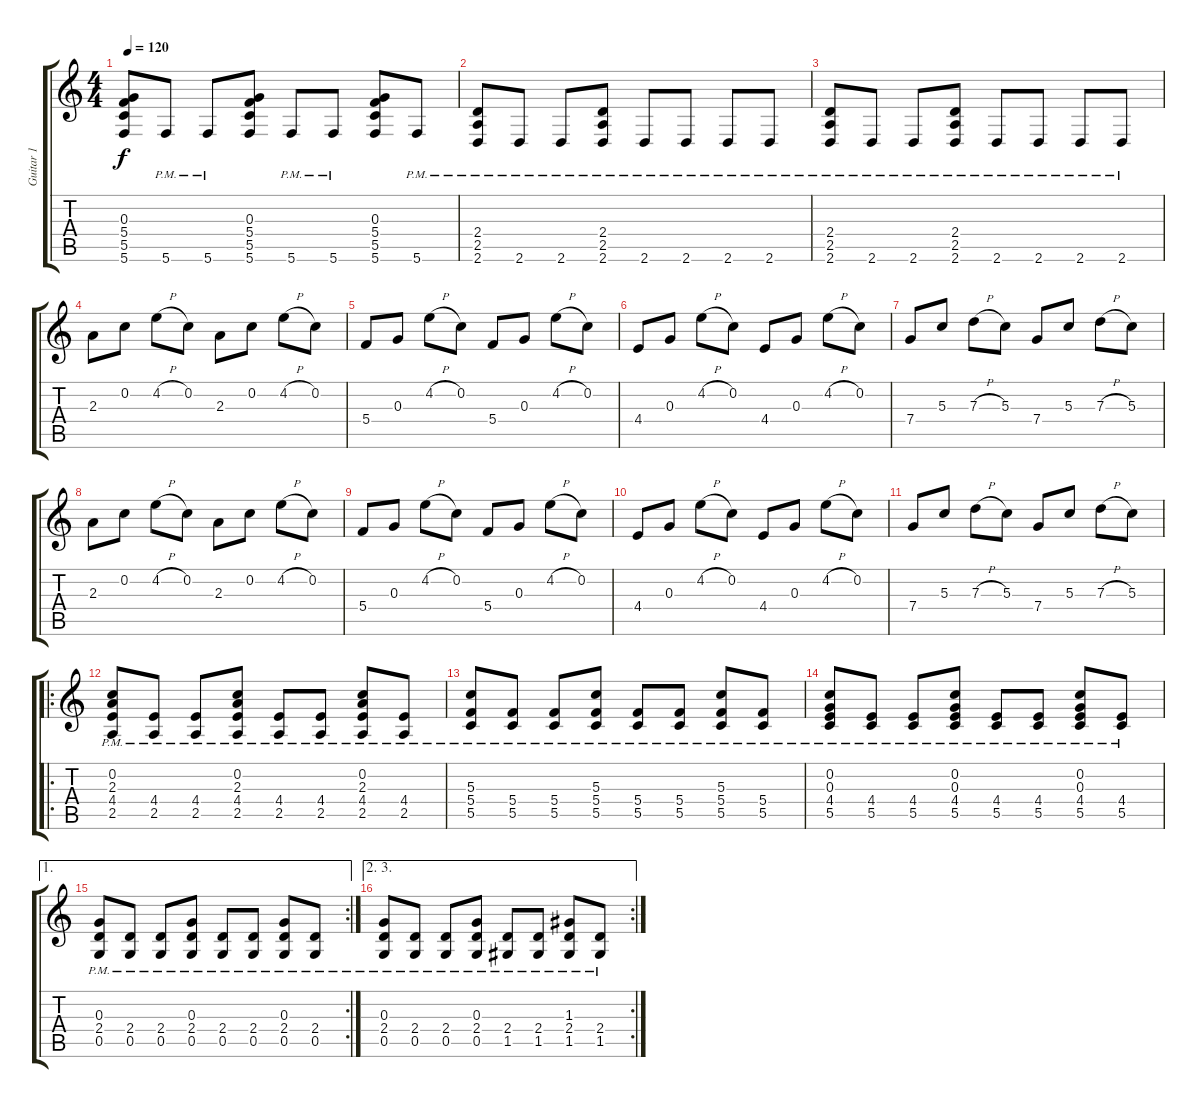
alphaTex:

\track ("Guitar 1" "Guitar 1") {instrument acousticguitarsteel}
\staff {score tabs}
\tuning (E4 C4 G3 C3 G2 C2) {hide}
\ts (4 4)
\tempo 120
\clef g2
\ks c
(0.3 5.4 5.5 5.6).8{dy f} 5.6{pm}.8 5.6{pm}.8 (0.3 5.4 5.5 5.6).8 5.6{pm}.8 5.6{pm}.8 (0.3 5.4 5.5 5.6).8 5.6{pm}.8 |
(2.4{pm} 2.5{pm} 2.6{pm}).8 2.6{pm}.8 2.6{pm}.8 (2.4{pm} 2.5{pm} 2.6{pm}).8 2.6{pm}.8 2.6{pm}.8 2.6{pm}.8 2.6{pm}.8 |
(2.4{pm} 2.5{pm} 2.6{pm}).8 2.6{pm}.8 2.6{pm}.8 (2.4{pm} 2.5{pm} 2.6{pm}).8 2.6{pm}.8 2.6{pm}.8 2.6{pm}.8 2.6{pm}.8 |
2.3.8 0.2.8 4.2{h}.8 0.2.8 2.3.8 0.2.8 4.2{h}.8 0.2.8 |
5.4.8 0.3.8 4.2{h}.8 0.2.8 5.4.8 0.3.8 4.2{h}.8 0.2.8 |
4.4.8 0.3.8 4.2{h}.8 0.2.8 4.4.8 0.3.8 4.2{h}.8 0.2.8 |
7.4.8 5.3.8 7.3{h}.8 5.3.8 7.4.8 5.3.8 7.3{h}.8 5.3.8 |
2.3.8 0.2.8 4.2{h}.8 0.2.8 2.3.8 0.2.8 4.2{h}.8 0.2.8 |
5.4.8 0.3.8 4.2{h}.8 0.2.8 5.4.8 0.3.8 4.2{h}.8 0.2.8 |
4.4.8 0.3.8 4.2{h}.8 0.2.8 4.4.8 0.3.8 4.2{h}.8 0.2.8 |
7.4.8 5.3.8 7.3{h}.8 5.3.8 7.4.8 5.3.8 7.3{h}.8 5.3.8 |
\ro
(0.2{pm} 2.3{pm} 4.4{pm} 2.5).8 (4.4{pm} 2.5).8 (4.4{pm} 2.5).8 (0.2{pm} 2.3{pm} 4.4{pm} 2.5).8 (4.4{pm} 2.5).8 (4.4{pm} 2.5).8 (0.2{pm} 2.3{pm} 4.4{pm} 2.5).8 (4.4{pm} 2.5).8 |
(5.3{pm} 5.4{pm} 5.5).8 (5.4{pm} 5.5).8 (5.4{pm} 5.5).8 (5.3{pm} 5.4{pm} 5.5).8 (5.4{pm} 5.5).8 (5.4{pm} 5.5).8 (5.3{pm} 5.4{pm} 5.5).8 (5.4{pm} 5.5).8 |
(0.2{pm} 0.3{pm} 4.4{pm} 5.5).8 (4.4{pm} 5.5).8 (4.4{pm} 5.5).8 (0.2{pm} 0.3{pm} 4.4{pm} 5.5).8 (4.4{pm} 5.5).8 (4.4{pm} 5.5).8 (0.2{pm} 0.3{pm} 4.4{pm} 5.5).8 (4.4{pm} 5.5).8 |
\ae 1
\rc 2
(0.3{pm} 2.4{pm} 0.5).8 (2.4{pm} 0.5).8 (2.4{pm} 0.5).8 (0.3{pm} 2.4{pm} 0.5).8 (2.4{pm} 0.5).8 (2.4{pm} 0.5).8 (0.3{pm} 2.4{pm} 0.5).8 (2.4{pm} 0.5).8 |
\ae (2 3)
\rc 2
(0.3{pm} 2.4{pm} 0.5).8 (2.4{pm} 0.5).8 (2.4{pm} 0.5).8 (0.3{pm} 2.4{pm} 0.5).8 (2.4{pm} 1.5).8 (2.4{pm} 1.5).8 (1.3{pm} 2.4{pm} 1.5).8 (2.4{pm} 1.5).8
